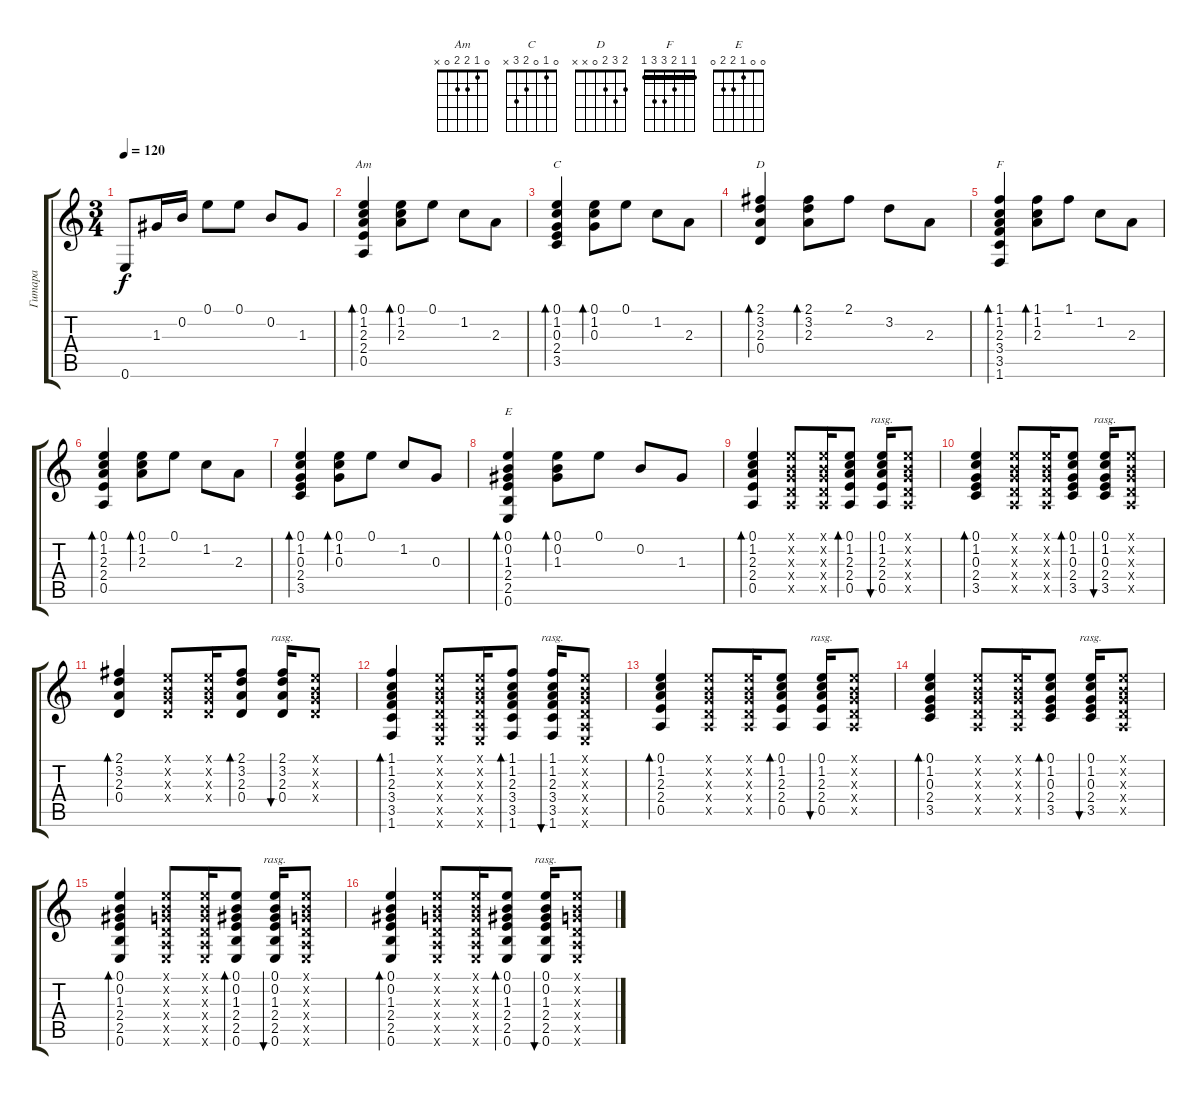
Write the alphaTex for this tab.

\track ("Гитара" "Гитара") {instrument acousticguitarsteel}
\staff {score tabs}
\tuning (E4 B3 G3 D3 A2 E2) {hide}
\chord ("Am" 0 1 2 2 0 x)
\chord ("C" 0 1 0 2 3 x)
\chord ("D" 2 3 2 0 x x)
\chord ("F" 1 1 2 3 3 1) {barre 1}
\chord ("E" 0 0 1 2 2 0)
\ts (3 4)
\tempo 120
\clef g2
\ks c
0.6.8{dy f} 1.3.16 0.2.16 0.1.8 0.1.8 0.2.8 1.3.8 |
(0.1 1.2 2.3 2.4 0.5).4{bd 60 ch "Am"} (0.1 1.2 2.3).8{bd 60} 0.1.8 1.2.8 2.3.8 |
(0.1 1.2 0.3 2.4 3.5).4{bd 60 ch "C"} (0.1 1.2 0.3).8{bd 60} 0.1.8 1.2.8 2.3.8 |
(2.1 3.2 2.3 0.4).4{bd 60 ch "D"} (2.1 3.2 2.3).8{bd 60} 2.1.8 3.2.8 2.3.8 |
(1.1 1.2 2.3 3.4 3.5 1.6).4{bd 60 ch "F"} (1.1 1.2 2.3).8{bd 60} 1.1.8 1.2.8 2.3.8 |
(0.1 1.2 2.3 2.4 0.5).4{bd 60} (0.1 1.2 2.3).8{bd 60} 0.1.8 1.2.8 2.3.8 |
(0.1 1.2 0.3 2.4 3.5).4{bd 60} (0.1 1.2 0.3).8{bd 60} 0.1.8 1.2.8 0.3.8 |
(0.1 0.2 1.3 2.4 2.5 0.6).4{bd 60 ch "E"} (0.1 0.2 1.3).8{bd 60} 0.1.8 0.2.8 1.3.8 |
(0.1 1.2 2.3 2.4 0.5).4{bd 60} (0.1{x} 0.2{x} 0.3{x} 0.4{x} 0.5{x}).8 (0.1{x} 0.2{x} 0.3{x} 0.4{x} 0.5{x}).16 (0.1 1.2 2.3 2.4 0.5).8{bd 60} (0.1 1.2 2.3 2.4 0.5).16{bu 30 rasg ii} (0.1{x} 0.2{x} 0.3{x} 0.4{x} 0.5{x}).8 |
(0.1 1.2 0.3 2.4 3.5).4{bd 60} (0.1{x} 0.2{x} 0.3{x} 0.4{x} 0.5{x}).8 (0.1{x} 0.2{x} 0.3{x} 0.4{x} 0.5{x}).16 (0.1 1.2 0.3 2.4 3.5).8{bd 60} (0.1 1.2 0.3 2.4 3.5).16{bu 60 rasg ii} (0.1{x} 0.2{x} 0.3{x} 0.4{x} 0.5{x}).8 |
(2.1 3.2 2.3 0.4).4{bd 60} (0.1{x} 0.2{x} 0.3{x} 0.4{x}).8 (0.1{x} 0.2{x} 0.3{x} 0.4{x}).16 (2.1 3.2 2.3 0.4).8{bd 60} (2.1 3.2 2.3 0.4).16{bu 60 rasg ii} (0.1{x} 0.2{x} 0.3{x} 0.4{x}).8 |
(1.1 1.2 2.3 3.4 3.5 1.6).4{bd 60} (0.1{x} 0.2{x} 0.3{x} 0.4{x} 0.5{x} 0.6{x}).8 (0.1{x} 0.2{x} 0.3{x} 0.4{x} 0.5{x} 0.6{x}).16 (1.1 1.2 2.3 3.4 3.5 1.6).8{bd 60} (1.1 1.2 2.3 3.4 3.5 1.6).16{bu 120 rasg ii} (0.1{x} 0.2{x} 0.3{x} 0.4{x} 0.5{x} 0.6{x}).8 |
(0.1 1.2 2.3 2.4 0.5).4{bd 60} (0.1{x} 0.2{x} 0.3{x} 0.4{x} 0.5{x}).8 (0.1{x} 0.2{x} 0.3{x} 0.4{x} 0.5{x}).16 (0.1 1.2 2.3 2.4 0.5).8{bd 60} (0.1 1.2 2.3 2.4 0.5).16{bu 120 rasg ii} (0.1{x} 0.2{x} 0.3{x} 0.4{x} 0.5{x}).8 |
(0.1 1.2 0.3 2.4 3.5).4{bd 60} (0.1{x} 0.2{x} 0.3{x} 0.4{x} 0.5{x}).8 (0.1{x} 0.2{x} 0.3{x} 0.4{x} 0.5{x}).16 (0.1 1.2 0.3 2.4 3.5).8{bd 60} (0.1 1.2 0.3 2.4 3.5).16{bu 120 rasg ii} (0.1{x} 0.2{x} 0.3{x} 0.4{x} 0.5{x}).8 |
(0.1 0.2 1.3 2.4 2.5 0.6).4{bd 60} (0.1{x} 0.2{x} 0.3{x} 0.4{x} 0.5{x} 0.6{x}).8 (0.1{x} 0.2{x} 0.3{x} 0.4{x} 0.5{x} 0.6{x}).16 (0.1 0.2 1.3 2.4 2.5 0.6).8{bd 60} (0.1 0.2 1.3 2.4 2.5 0.6).16{bu 120 rasg ii} (0.1{x} 0.2{x} 0.3{x} 0.4{x} 0.5{x} 0.6{x}).8 |
(0.1 0.2 1.3 2.4 2.5 0.6).4{bd 60} (0.1{x} 0.2{x} 0.3{x} 0.4{x} 0.5{x} 0.6{x}).8 (0.1{x} 0.2{x} 0.3{x} 0.4{x} 0.5{x} 0.6{x}).16 (0.1 0.2 1.3 2.4 2.5 0.6).8{bd 60} (0.1 0.2 1.3 2.4 2.5 0.6).16{bu 120 rasg ii} (0.1{x} 0.2{x} 0.3{x} 0.4{x} 0.5{x} 0.6{x}).8
